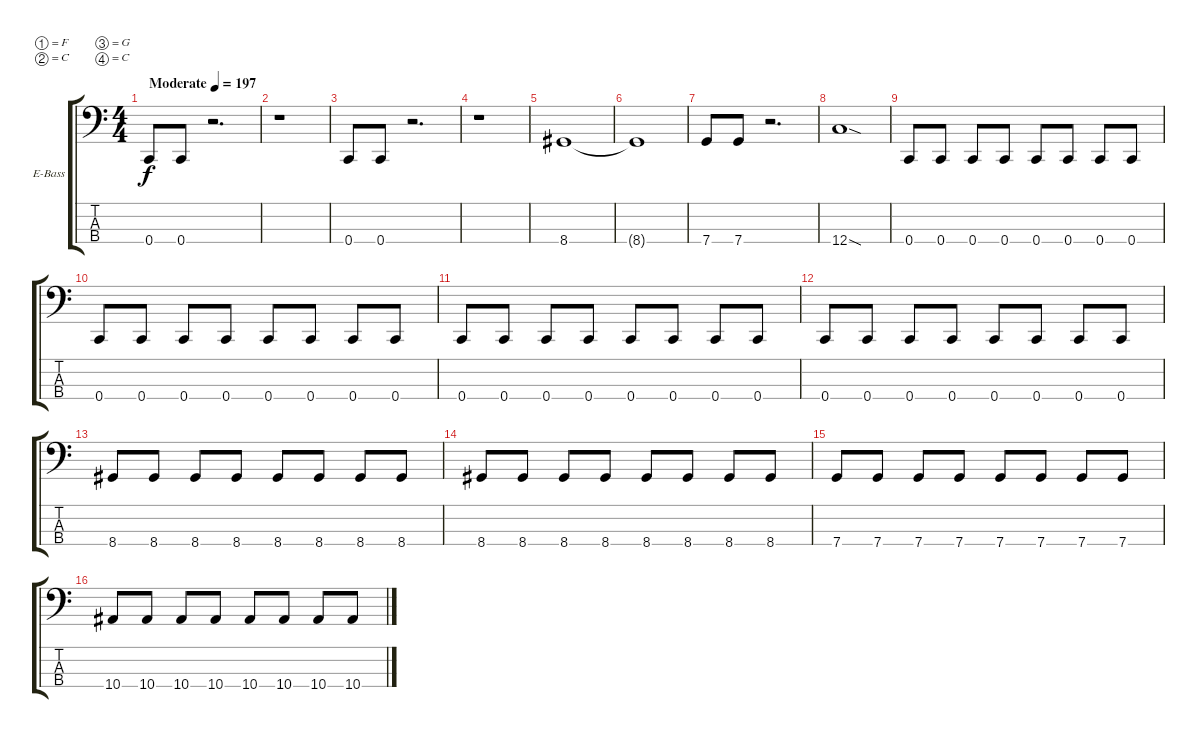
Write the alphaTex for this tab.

\bracketExtendMode groupsimilarinstruments
\firstSystemTrackNameOrientation horizontal
\otherSystemsTrackNameOrientation horizontal
\track ("Track 3" "E-Bass") {instrument electricbasspick}
\staff {score tabs}
\tuning (F2 C2 G1 C1)
\ts (4 4)
\beaming (8 2 2 2 2)
\tempo (197 "Moderate")
\clef f4
\ks c
0.4.8{dy f instrument electricbasspick} 0.4.8 r.2{d} |
r.1 |
0.4.8 0.4.8 r.2{d} |
r.1 |
8.4.1 |
8.4{t}.1 |
7.4.8 7.4.8 r.2{d} |
12.4{sod}.1 |
0.4.8 0.4.8 0.4.8 0.4.8 0.4.8 0.4.8 0.4.8 0.4.8 |
0.4.8 0.4.8 0.4.8 0.4.8 0.4.8 0.4.8 0.4.8 0.4.8 |
0.4.8 0.4.8 0.4.8 0.4.8 0.4.8 0.4.8 0.4.8 0.4.8 |
0.4.8 0.4.8 0.4.8 0.4.8 0.4.8 0.4.8 0.4.8 0.4.8 |
8.4.8 8.4.8 8.4.8 8.4.8 8.4.8 8.4.8 8.4.8 8.4.8 |
8.4.8 8.4.8 8.4.8 8.4.8 8.4.8 8.4.8 8.4.8 8.4.8 |
7.4.8 7.4.8 7.4.8 7.4.8 7.4.8 7.4.8 7.4.8 7.4.8 |
10.4.8 10.4.8 10.4.8 10.4.8 10.4.8 10.4.8 10.4.8 10.4.8
